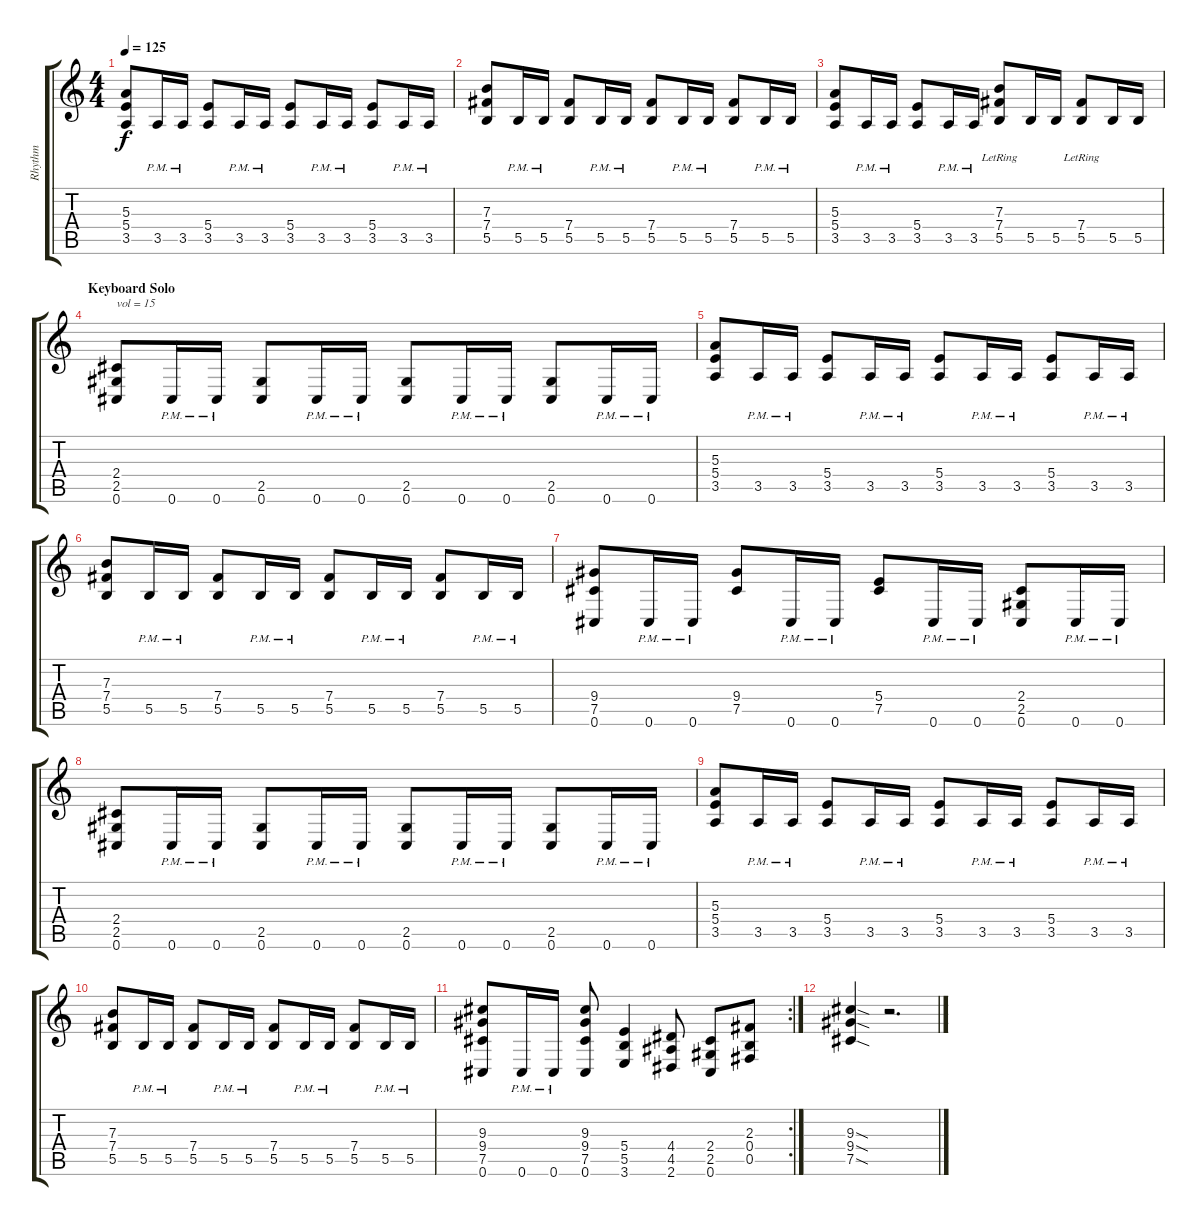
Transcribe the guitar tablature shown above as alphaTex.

\track ("Rhythm" "Rhythm") {instrument distortionguitar}
\staff {score tabs}
\tuning (Db4 Ab3 E3 B2 Gb2 Db2) {hide}
\ts (4 4)
\tempo 125
\clef g2
\ks c
(5.3 5.4 3.5).8{dy f} 3.5{pm}.16 3.5{pm}.16 (5.4 3.5).8 3.5{pm}.16 3.5{pm}.16 (5.4 3.5).8 3.5{pm}.16 3.5{pm}.16 (5.4 3.5).8 3.5{pm}.16 3.5{pm}.16 |
(7.3 7.4 5.5).8 5.5{pm}.16 5.5{pm}.16 (7.4 5.5).8 5.5{pm}.16 5.5{pm}.16 (7.4 5.5).8 5.5{pm}.16 5.5{pm}.16 (7.4 5.5).8 5.5{pm}.16 5.5{pm}.16 |
(5.3 5.4 3.5).8 3.5{pm}.16 3.5{pm}.16 (5.4 3.5).8 3.5{pm}.16 3.5{pm}.16 (7.3 7.4{lr} 5.5).8 5.5.16 5.5.16 (7.4{lr} 5.5).8 5.5.16 5.5.16 |
\section ("" "Keyboard Solo")
(2.4 2.5 0.6).8{txt "vol = 15" volume 15} 0.6{pm}.16 0.6{pm}.16 (2.5 0.6).8 0.6{pm}.16 0.6{pm}.16 (2.5 0.6).8 0.6{pm}.16 0.6{pm}.16 (2.5 0.6).8 0.6{pm}.16 0.6{pm}.16 |
(5.3 5.4 3.5).8 3.5{pm}.16 3.5{pm}.16 (5.4 3.5).8 3.5{pm}.16 3.5{pm}.16 (5.4 3.5).8 3.5{pm}.16 3.5{pm}.16 (5.4 3.5).8 3.5{pm}.16 3.5{pm}.16 |
(7.3 7.4 5.5).8 5.5{pm}.16 5.5{pm}.16 (7.4 5.5).8 5.5{pm}.16 5.5{pm}.16 (7.4 5.5).8 5.5{pm}.16 5.5{pm}.16 (7.4 5.5).8 5.5{pm}.16 5.5{pm}.16 |
(9.4 7.5 0.6).8 0.6{pm}.16 0.6{pm}.16 (9.4 7.5).8 0.6{pm}.16 0.6{pm}.16 (5.4 7.5).8 0.6{pm}.16 0.6{pm}.16 (2.4 2.5 0.6).8 0.6{pm}.16 0.6{pm}.16 |
(2.4 2.5 0.6).8 0.6{pm}.16 0.6{pm}.16 (2.5 0.6).8 0.6{pm}.16 0.6{pm}.16 (2.5 0.6).8 0.6{pm}.16 0.6{pm}.16 (2.5 0.6).8 0.6{pm}.16 0.6{pm}.16 |
(5.3 5.4 3.5).8 3.5{pm}.16 3.5{pm}.16 (5.4 3.5).8 3.5{pm}.16 3.5{pm}.16 (5.4 3.5).8 3.5{pm}.16 3.5{pm}.16 (5.4 3.5).8 3.5{pm}.16 3.5{pm}.16 |
(7.3 7.4 5.5).8 5.5{pm}.16 5.5{pm}.16 (7.4 5.5).8 5.5{pm}.16 5.5{pm}.16 (7.4 5.5).8 5.5{pm}.16 5.5{pm}.16 (7.4 5.5).8 5.5{pm}.16 5.5{pm}.16 |
\rc 2
(9.3 9.4 7.5 0.6).8 0.6{pm}.16 0.6{pm}.16 (9.3 9.4 7.5 0.6).8 (5.4 5.5 3.6).4 (4.4 4.5 2.6).8 (2.4 2.5 0.6).8 (2.3 0.4 0.5).8 |
\section ("" "")
(9.3{sod} 9.4{sod} 7.5{sod}).4 r.2{d}
